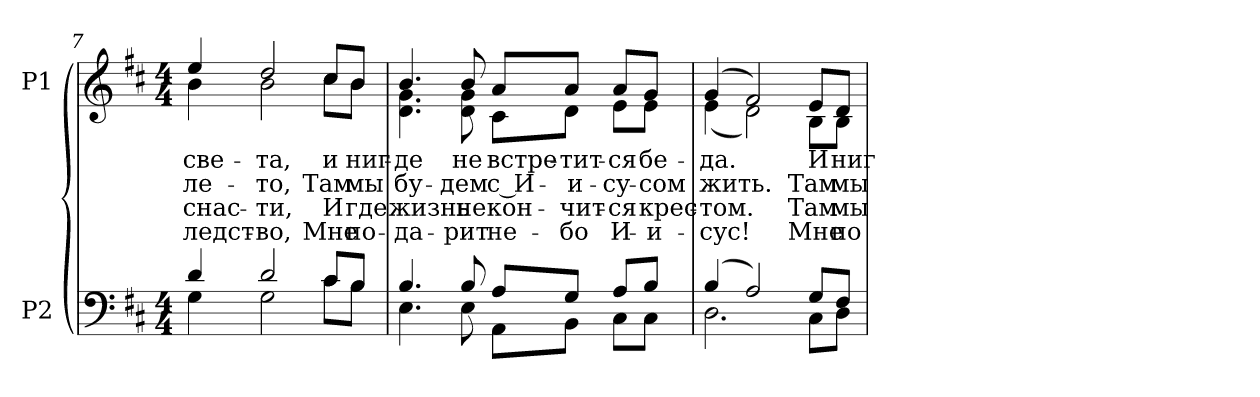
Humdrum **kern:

**kern	**kern	**text	**text	**text	**text
*part2	*part1	*part1	*part1	*part1	*part1
*staff2	*staff1	*staff1	*staff1	*staff1	*staff1
*I"P2	*I"P1	*	*	*	*
*clefF4	*clefG2	*	*	*	*
*k[f#c#]	*k[f#c#]	*	*	*	*
*D:	*D:	*	*	*	*
*M4/4	*M4/4	*	*	*	*
=7	=7	=7	=7	=7	=7
*^	*	*	*	*	*
!	!	!	!LO:LY:b:color=#000000	!LO:LY:b:color=#000000	!LO:LY:b:color=#000000	!LO:LY:b:color=#000000
*	*	*^	*	*	*	*
4di/	4Gi\	4eei/	4bi\	све-	ле-	снас-	-ледст-
!	!	!	!	!LO:LY:b:color=#000000	!LO:LY:b:color=#000000	!LO:LY:b:color=#000000	!LO:LY:b:color=#000000
2di/	2Gi\	2ddi/	2bi\	-та,	-то,	-ти,	-во,
!	!	!	!	!LO:LY:b:color=#000000	!LO:LY:b:color=#000000	!LO:LY:b:color=#000000	!LO:LY:b:color=#000000
8c#i/L	8c#i\L	8cc#i/L	8cc#i\L	и	Там	И	Мне
!	!	!	!	!LO:LY:b:color=#000000	!LO:LY:b:color=#000000	!LO:LY:b:color=#000000	!LO:LY:b:color=#000000
8Bi/J	8Bi\J	8bi/J	8bi\J	ниг-	мы	где	по-
=8	=8	=8	=8	=8	=8	=8	=8
!	!	!	!	!LO:LY:b:color=#000000	!LO:LY:b:color=#000000	!LO:LY:b:color=#000000	!LO:LY:b:color=#000000
4.Bi/	4.Ei\	4.bi/	4.di\ 4.gi	-де	бу-	жизнь	-да-
!	!	!	!	!LO:LY:b:color=#000000	!LO:LY:b:color=#000000	!LO:LY:b:color=#000000	!LO:LY:b:color=#000000
8Bi/	8Ei\	8bi/	8di\ 8gi	не	-дем	не	-рит
!	!	!	!	!LO:LY:b:color=#000000	!LO:LY:b:color=#000000	!LO:LY:b:color=#000000	!LO:LY:b:color=#000000
8Ai/L	8AAi\L	8ai/L	8c#i\L	встре-	с И-	кон-	не-
!	!	!	!	!LO:LY:b:color=#000000	!LO:LY:b:color=#000000	!LO:LY:b:color=#000000	!LO:LY:b:color=#000000
8Gi/J	8BBi\J	8ai/J	8di\J	-тит-	-и-	-чит-	-бо
!	!	!	!	!LO:LY:b:color=#000000	!LO:LY:b:color=#000000	!LO:LY:b:color=#000000	!LO:LY:b:color=#000000
8Ai/L	8C#i\L	8ai/L	8ei\L	-ся	-су-	-ся	И-
!	!	!	!	!LO:LY:b:color=#000000	!LO:LY:b:color=#000000	!LO:LY:b:color=#000000	!LO:LY:b:color=#000000
8Bi/J	8C#i\J	8gi/J	8ei\J	бе-	-сом	крес-	-и-
!!LO:LB:g=z	!!
=9	=9	=9	=9	=9	=9	=9	=9
!	!	!	!	!LO:LY:b:color=#000000	!LO:LY:b:color=#000000	!LO:LY:b:color=#000000	!LO:LY:b:color=#000000
(4Bi/	2.Di\	(4gi/	(4ei\	-да.	жить.	-том.	-сус!
2Ai/)	.	2f#i/)	2di\)	.	.	.	.
!	!	!	!	!LO:LY:b:color=#000000	!LO:LY:b:color=#000000	!LO:LY:b:color=#000000	!LO:LY:b:color=#000000
8Gi/L	8C#i\L	8ei/L	8Bi\L	И	Там	Там	Мне
!	!	!	!	!LO:LY:b:color=#000000	!LO:LY:b:color=#000000	!LO:LY:b:color=#000000	!LO:LY:b:color=#000000
8F#i/J	8Di\J	8di/J	8Bi\J	ниг-	мы	мы	по-
*v	*v	*	*	*	*	*	*
*	*v	*v	*	*	*	*
=	=	=	=	=	=
*-	*-	*-	*-	*-	*-
